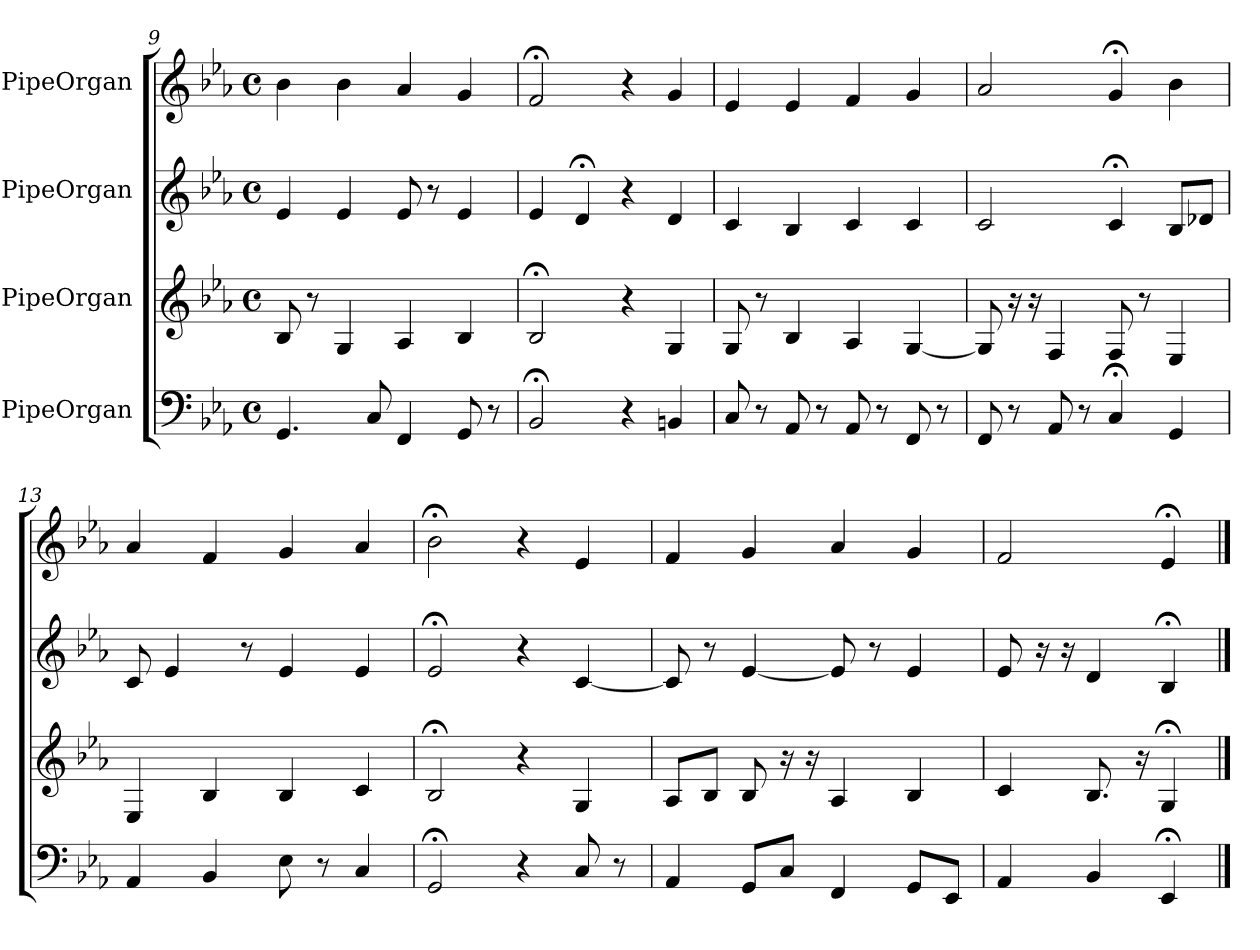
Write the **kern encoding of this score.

**kern	**kern	**kern	**kern
*part4	*part3	*part2	*part1
*staff4	*staff3	*staff2	*staff1
*I"PipeOrgan	*I"PipeOrgan	*I"PipeOrgan	*I"PipeOrgan
*k[b-e-a-]	*k[b-e-a-]	*k[b-e-a-]	*k[b-e-a-]
*E-:	*E-:	*E-:	*E-:
*M4/4	*M4/4	*M4/4	*M4/4
*met(c)	*met(c)	*met(c)	*met(c)
=9	=9	=9	=9
4.GG	8B-	4e-	4b-
.	8r	.	.
.	4G	4e-	4b-
8C	.	.	.
4FF	4A-	8e-	4a-
.	.	8r	.
8GG	4B-	4e-	4g
8r	.	.	.
=10	=10	=10	=10
2BB-;<	2B-;<	4e-	2f;<
.	.	4d;<	.
4r	4r	4r	4r
4BBn	4G	4d	4g
=11	=11	=11	=11
8C	8G	4c	4e-
8r	8r	.	.
8AA-	4B-	4B-	4e-
8r	.	.	.
8AA-	4A-	4c	4f
8r	.	.	.
8FF	[4G	4c	4g
8r	.	.	.
=12	=12	=12	=12
8FF	8G]	2c	2a-
8r	16r	.	.
.	16r	.	.
8AA-	4F	.	.
8r	.	.	.
4C;<	8F	4c;<	4g;<
.	8r	.	.
4GG	4E-	8B-L	4b-
.	.	8d-XJ	.
=13	=13	=13	=13
4AA-	4E-	8c	4a-
.	.	4e-	.
4BB-	4B-	.	4f
.	.	8r	.
8E-	4B-	4e-	4g
8r	.	.	.
4C	4c	4e-	4a-
=14	=14	=14	=14
2GG;<	2B-;<	2e-;<	2b-;<
4r	4r	4r	4r
8C	4G	[4c	4e-
8r	.	.	.
=15	=15	=15	=15
4AA-	8A-L	8c]	4f
.	8B-J	8r	.
8GGL	8B-	[4e-	4g
8CJ	16r	.	.
.	16r	.	.
4FF	4A-	8e-]	4a-
.	.	8r	.
8GGL	4B-	4e-	4g
8EE-J	.	.	.
=16	=16	=16	=16
4AA-	4c	8e-	2f
.	.	16r	.
.	.	16r	.
4BB-	8.B-	4d	.
.	16r	.	.
4EE-;<	4G;<	4B-;<	4e-;<
==	==	==	==
*-	*-	*-	*-
